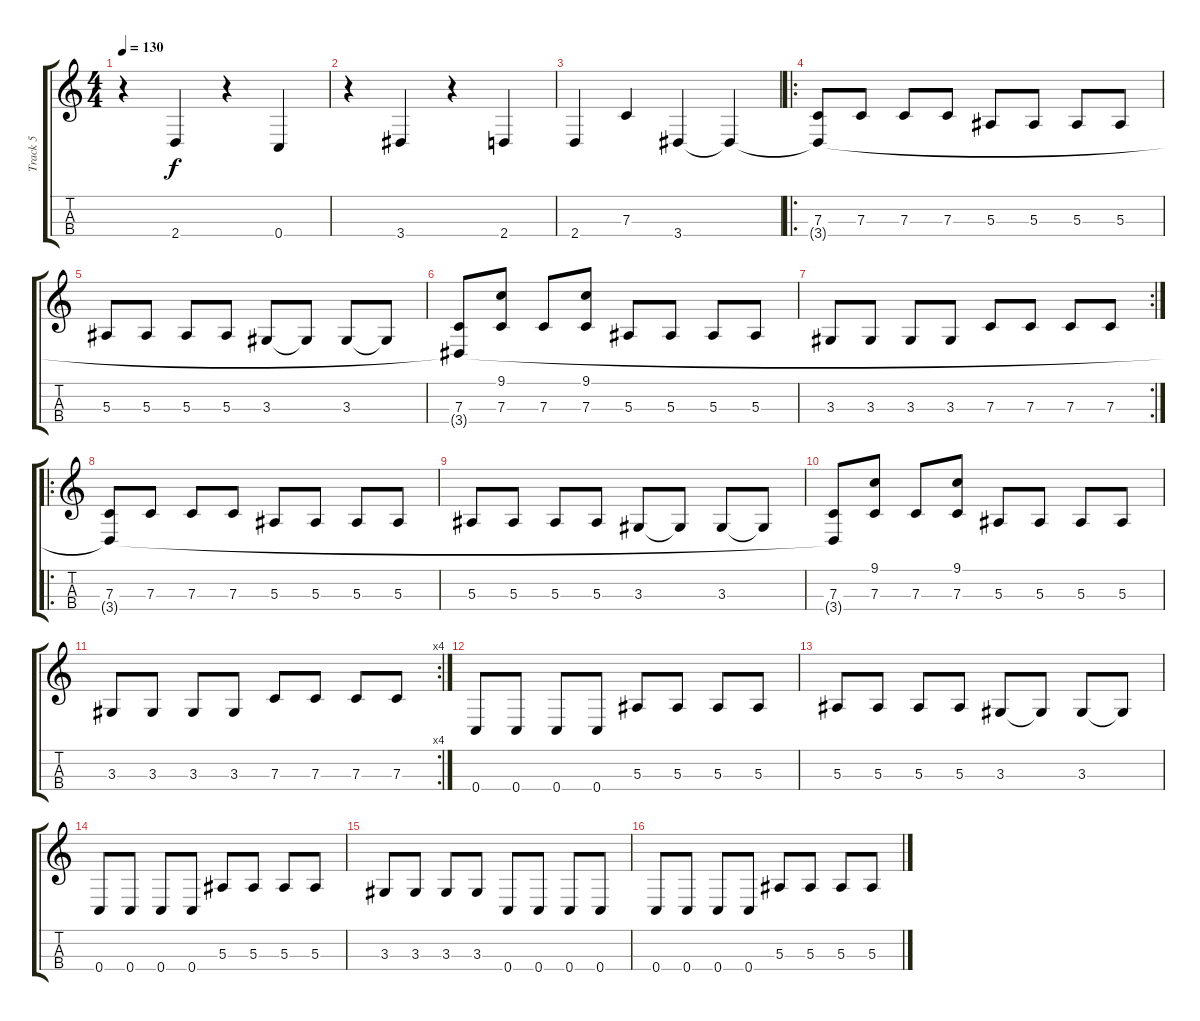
\track ("Track 5" "Track 5") {instrument electricbassfinger}
\staff {score tabs}
\tuning (Eb3 Bb2 F2 C2) {hide}
\ts (4 4)
\tempo 130
\clef g2
\ks c
r.4{dy f} 2.4.4 r.4 0.4.4 |
r.4 3.4.4 r.4 2.4.4 |
2.4.4 7.3.4 3.4.4 3.4{t}.4 |
\ro
(7.3 3.4{t}).8 7.3.8 7.3.8 7.3.8 5.3.8 5.3.8 5.3.8 5.3.8 |
5.3.8 5.3.8 5.3.8 5.3.8 3.3.8 3.3{t}.8 3.3.8 3.3{t}.8 |
(7.3 3.4{t}).8 (9.1 7.3).8 7.3.8 (9.1 7.3).8 5.3.8 5.3.8 5.3.8 5.3.8 |
\rc 2
3.3.8 3.3.8 3.3.8 3.3.8 7.3.8 7.3.8 7.3.8 7.3.8 |
\ro
(7.3 3.4{t}).8 7.3.8 7.3.8 7.3.8 5.3.8 5.3.8 5.3.8 5.3.8 |
5.3.8 5.3.8 5.3.8 5.3.8 3.3.8 3.3{t}.8 3.3.8 3.3{t}.8 |
(7.3 3.4{t}).8 (9.1 7.3).8 7.3.8 (9.1 7.3).8 5.3.8 5.3.8 5.3.8 5.3.8 |
\rc 4
3.3.8 3.3.8 3.3.8 3.3.8 7.3.8 7.3.8 7.3.8 7.3.8 |
0.4.8 0.4.8 0.4.8 0.4.8 5.3.8 5.3.8 5.3.8 5.3.8 |
5.3.8 5.3.8 5.3.8 5.3.8 3.3.8 3.3{t}.8 3.3.8 3.3{t}.8 |
0.4.8 0.4.8 0.4.8 0.4.8 5.3.8 5.3.8 5.3.8 5.3.8 |
3.3.8 3.3.8 3.3.8 3.3.8 0.4.8 0.4.8 0.4.8 0.4.8 |
0.4.8 0.4.8 0.4.8 0.4.8 5.3.8 5.3.8 5.3.8 5.3.8
